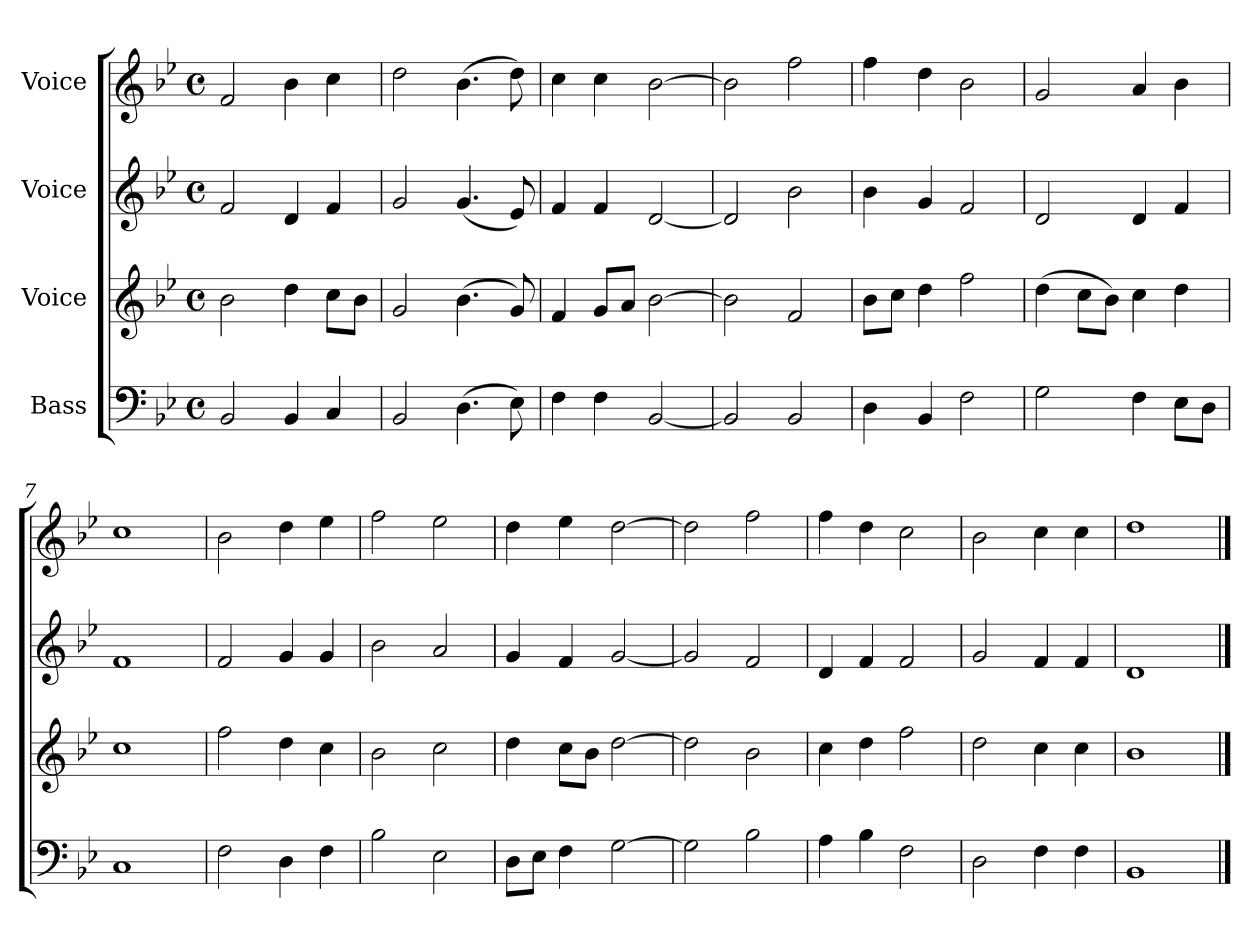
**kern	**kern	**kern	**kern
*part4	*part3	*part2	*part1
*staff4	*staff3	*staff2	*staff1
*I"Bass	*I"Voice	*I"Voice	*I"Voice
*clefF4	*clefG2	*clefG2	*clefG2
*k[b-e-]	*k[b-e-]	*k[b-e-]	*k[b-e-]
*M4/4	*M4/4	*M4/4	*M4/4
*met(c)	*met(c)	*met(c)	*met(c)
=1	=1	=1	=1
2BB-/	2b-\	2f/	2f/
4BB-/	4dd\	4d/	4b-\
4C/	8cc\L	4f/	4cc\
.	8b-\J	.	.
=2	=2	=2	=2
2BB-/	2g/	2g/	2dd\
(4.D\	(4.b-\	(4.g/	(4.b-\
8E-\)	8g/)	8e-/)	8dd\)
=3	=3	=3	=3
4F\	4f/	4f/	4cc\
4F\	8g/L	4f/	4cc\
.	8a/J	.	.
[2BB-/	[2b-\	[2d/	[2b-\
=4	=4	=4	=4
2BB-/]	2b-\]	2d/]	2b-\]
2BB-/	2f/	2b-\	2ff\
=5	=5	=5	=5
4D\	8b-\L	4b-\	4ff\
.	8cc\J	.	.
4BB-/	4dd\	4g/	4dd\
2F\	2ff\	2f/	2b-\
=6	=6	=6	=6
2G\	(4dd\	2d/	2g/
.	8cc\L	.	.
.	8b-\J)	.	.
4F\	4cc\	4d/	4a/
8E-\L	4dd\	4f/	4b-\
8D\J	.	.	.
=7	=7	=7	=7
1C	1cc	1f	1cc
=8	=8	=8	=8
2F\	2ff\	2f/	2b-\
4D\	4dd\	4g/	4dd\
4F\	4cc\	4g/	4ee-\
=9	=9	=9	=9
2B-\	2b-\	2b-\	2ff\
2E-\	2cc\	2a/	2ee-\
=10	=10	=10	=10
8D\L	4dd\	4g/	4dd\
8E-\J	.	.	.
4F\	8cc\L	4f/	4ee-\
.	8b-\J	.	.
[2G\	[2dd\	[2g/	[2dd\
=11	=11	=11	=11
2G\]	2dd\]	2g/]	2dd\]
2B-\	2b-\	2f/	2ff\
=12	=12	=12	=12
4A\	4cc\	4d/	4ff\
4B-\	4dd\	4f/	4dd\
2F\	2ff\	2f/	2cc\
=13	=13	=13	=13
2D\	2dd\	2g/	2b-\
4F\	4cc\	4f/	4cc\
4F\	4cc\	4f/	4cc\
=14	=14	=14	=14
1BB-	1b-	1d	1dd
==	==	==	==
*-	*-	*-	*-
